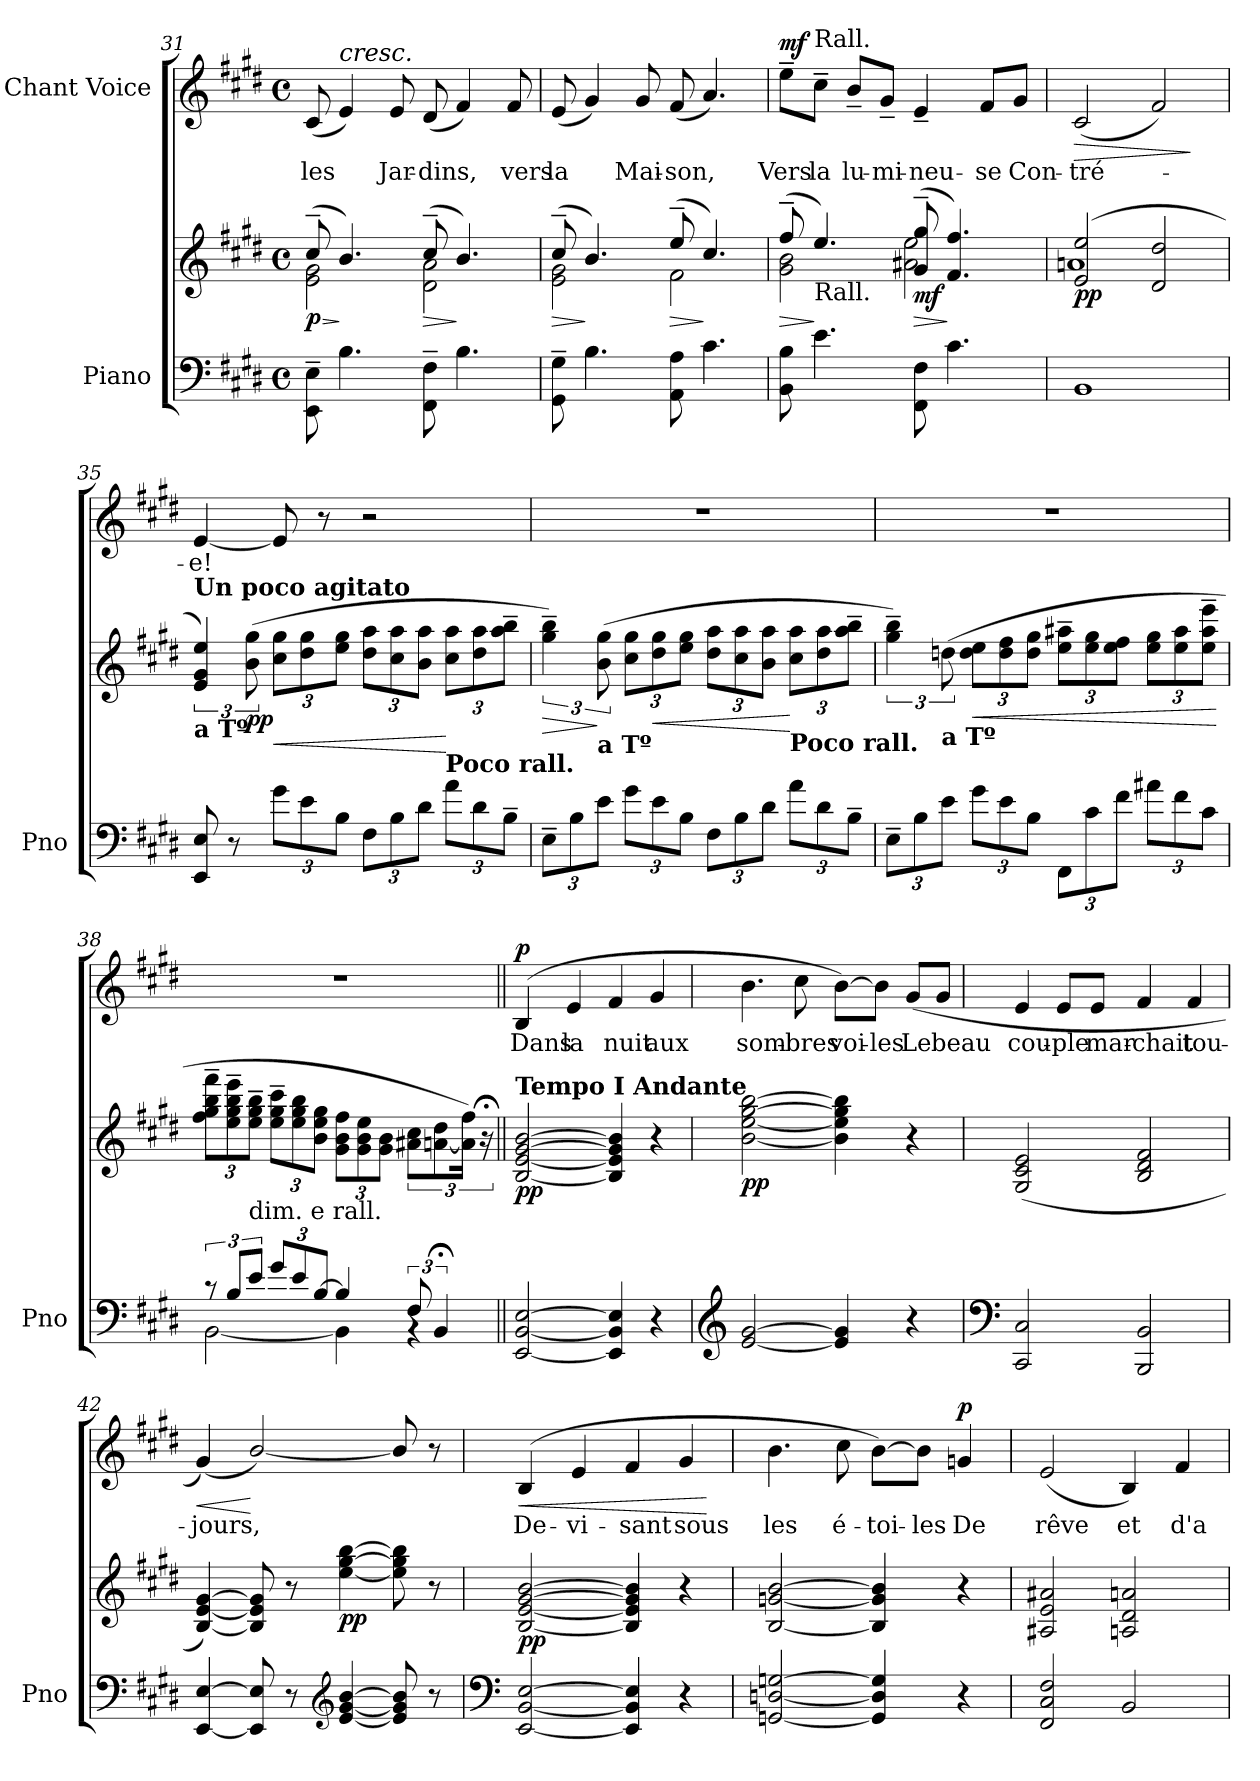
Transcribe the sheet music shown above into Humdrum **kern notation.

**kern	**kern	**dynam	**kern	**text	**dynam
*part2	*part2	*part2	*part1	*part1	*part1
*staff3	*staff2	*staff2/3	*staff1	*staff1	*staff1
*I"Piano	*	*	*I"Chant Voice	*	*
*I'Pno	*	*	*	*	*
!!LO:LB:g=z
*clefF4	*clefG2	*	*clefG2	*	*
*k[f#c#g#d#]	*k[f#c#g#d#]	*	*k[f#c#g#d#]	*	*
*M4/4	*M4/4	*	*M4/4	*	*
*met(c)	*met(c)	*	*met(c)	*	*
=31	=31	=31	=31	=31	=31
!	!LO:TX:b:i:t=cresc.	!	!	!	!
!	!	!LO:HP:b	!	!LO:LY:b	!
*	*^	*	*	*	*
!	!	!	!LO:DY:n=1:b	!	!	!
8EE\~ 8E\~	(>8cc#~/	2e\ 2g#\	> p	(<8c#/	les	.
!	!	!	!	!LO:TX:a:i:t=cresc.	!	!
4.B\	4.b/)	.	]	4e/)	.	.
!	!	!	!	!	!LO:LY:b	!
.	.	.	.	8e/	Jar-	.
!	!	!	!LO:HP:b	!	!LO:LY:b	!
8FF#\~ 8F#\~	(>8cc#~/	2d#\ 2a\	>	(<8d#/	-dins,	.
4.B\	4.b/)	.	]	4f#/)	.	.
!	!	!	!	!	!LO:LY:b	!
.	.	.	.	8f#/	vers	.
=32	=32	=32	=32	=32	=32	=32
!	!	!	!LO:HP:b	!	!LO:LY:b	!
8GG#\~ 8G#\~	(>8cc#~/	2e\ 2g#\	>	(<8e/	la	.
4.B\	4.b/)	.	]	4g#/)	.	.
!	!	!	!	!	!LO:LY:b	!
.	.	.	.	8g#/	Mai-	.
!	!	!	!LO:HP:b	!	!LO:LY:b	!
8AA\ 8A\	(>8ee~/	2f#\	>	(>8f#/	-son,	.
4.c#\	4.cc#/)	.	]	4.a/)	.	.
=33	=33	=33	=33	=33	=33	=33
!	!	!	!LO:HP:b	!	!LO:LY:b	!LO:DY:a
8BB\ 8B\	(>8ff#~/	2g#\ 2b\	>	8ee~\L	Vers	mf
*	*	*	*	*MM90	*	*
!	!	!	!	!LO:TX:a:t=Rall.	!	!
!	!LO:TX:b:t=Rall.	!	!	!	!	!
!	!	!	!	!	!LO:LY:b	!
4.e\	4.ee/)	.	]	8cc#~\J	la	.
!	!	!	!	!	!LO:LY:b	!
.	.	.	.	8b~/L	lu-	.
!	!	!	!	!	!LO:LY:b	!
.	.	.	.	8g#~/J	-mi-	.
*	*	*	*	*MM87	*	*
!	!	!	!LO:HP:b	!	!LO:LY:b	!
!	!	!	!LO:DY:n=1:b	!	!	!
8FF#\ 8F#\	(>8g#/~ 8gg#/~	2a#X\ 2ee\	> mf	4e~/	-neu-	.
4.c#\	4.f#/ 4.ff#/)	.	]	.	.	.
!	!	!	!	!	!LO:LY:b	!
.	.	.	.	8f#/L	-se	.
!	!	!	!	!	!LO:LY:b	!
.	.	.	.	8g#/J	Con-	.
=34	=34	=34	=34	=34	=34	=34
*	*	*	*	*MM84	*	*
!	!	!	!LO:DY:b	!	!LO:LY:b	!LO:HP:b
1BB	(>2e/ 2ee/	1an	pp	(<2c#/	-tré-	>
*	*	*	*	*MM80	*	*
.	2d#/ 2dd#/	.	.	2f#/)	.	.
*	*v	*v	*	*	*	*
.	.	.	.	.	]
!!LO:LB:g=z
=35	=35	=35	=35	=35	=35
!	!	!	!LO:TX:a:B:t=a Tempo	!	!
!	!LO:TX:a:B:t=Un poco agitato	!	!	!	!
!	!LO:TX:b:B:t=a Tº	!	!	!	!
!	!	!	!	!LO:LY:b	!
*	*	*	*^	*	*
8EE/ 8E/	6e/ 6g#/ 6ee/)	.	[4e/	2.ryy	-e!	.
8r	.	.	.	.	.	.
!	!	!LO:DY:b	!	!	!	!
.	(>12b\ 12gg#\	pp	.	.	.	.
*Xbrackettup	*Xbrackettup	*	*	*	*	*
!	!	!LO:HP:b	!	!	!	!
12g#\L	12cc#\ 12gg#\L	<	8e/]	.	.	.
12e\	12dd#\ 12gg#\	.	.	.	.	.
.	.	.	8r	.	.	.
12B\J	12ee\ 12gg#\J	.	.	.	.	.
12F#\L	12dd#\ 12aa\L	.	2r	.	.	.
12B\	12cc#\ 12aa\	.	.	.	.	.
12d#\J	12b\ 12aa\J	.	.	.	.	.
*	*	*	*MM84	*	*	*
!	!LO:TX:b:B:t=Poco rall.	!	!	!	!	!
12a\L	12cc#\ 12aa\L	[	.	4ryy	.	.
12d#\	12dd#\ 12aa\	.	.	.	.	.
12B~\J	12aa\~ 12bb\~J	.	.	.	.	.
*	*	*	*v	*v	*	*
=36	=36	=36	=36	=36	=36
*brackettup	*brackettup	*	*	*	*
*	*	*	*^	*	*
!	!	!LO:HP:b	!	!	!	!
*	*	*	*	*^	*	*
12E~\L	6gg#\~ 6bb\~)	>	1r	6ryy	2.ryy	.	.
12B\	.	.	.	.	.	.	.
*	*	*	*MM92	*	*	*	*
!	!LO:TX:b:B:t=a Tº	!	!	!	!	!	!
12e\J	(>12b\ 12gg#\	]	.	3%2ryy	.	.	.
12g#\L	12cc#\ 12gg#\L	.	.	.	.	.	.
!	!	!LO:HP:b	!	!	!	!	!
12e\	12dd#\ 12gg#\	<	.	.	.	.	.
12B\J	12ee\ 12gg#\J	.	.	.	.	.	.
12F#\L	12dd#\ 12aa\L	.	.	.	.	.	.
12B\	12cc#\ 12aa\	.	.	.	.	.	.
12d#\J	12b\ 12aa\J	.	.	.	.	.	.
*	*	*	*MM84	*	*	*	*
!	!LO:TX:b:B:t=Poco rall.	!	!	!	!	!	!
12a\L	12cc#\ 12aa\L	[	.	.	4ryy	.	.
12d#\	12dd#\ 12aa\	.	.	6ryy	.	.	.
12B~\J	12aa\~ 12bb\~J	.	.	.	.	.	.
*	*	*	*	*v	*v	*	*
=37	=37	=37	=37	=37	=37	=37
12E~\L	6gg#\~ 6bb\~)	.	1r	6ryy	.	.
12B\	.	.	.	.	.	.
*	*	*	*MM92	*	*	*
!	!LO:TX:b:B:t=a Tº	!	!	!	!	!
12e\J	(>12ddn\	.	.	3%2ryy	.	.
!	!	!LO:HP:b	!	!	!	!
12g#\L	12dd\ 12ee\L	<	.	.	.	.
12e\	12dd\ 12ff#\	.	.	.	.	.
12B\J	12dd\ 12gg#\J	.	.	.	.	.
12FF#\L	12ee\~ 12aa#X\~L	.	.	.	.	.
12c#\	12ee\ 12gg#\	.	.	.	.	.
12f#\J	12ee\ 12ff#\J	.	.	.	.	.
12a#X\L	12ee\ 12gg#\L	.	.	.	.	.
12f#\	12ee\ 12aa#\	.	.	6ryy	.	.
12c#\J	12ee\~ 12aa#\~ 12eee\~J	.	.	.	.	.
.	.	[	.	.	.	.
*	*	*	*v	*v	*	*
!!LO:LB:g=z
=38	=38	=38	=38	=38	=38
*^	*	*	*	*	*
*	*	*Xbrackettup	*	*	*	*
*	*	*	*	*^	*	*
!	!	!	!LO:DY:b	!	!	!	!
!	!	!	!LO:DY:n=1:b	!	!	!	!
*	*	*	*	*^	*^	*	*
12r	[2BB\	12ff#\~ 12gg#\~ 12bb\~ 12fff#\~L	other-dynamics f	1r	4ryy	3..ryy	3%2ryy	.	.
12B/L	.	12ee\~ 12gg#\~ 12bb\~ 12eee\~	.	.	.	.	.	.	.
!	!	!LO:TX:b:t=dim.  e  rall.	!	!	!	!	!	!	!
12e/J	.	12ee\~ 12gg#\~ 12bb\~J	.	.	.	.	.	.	.
*Xbrackettup	*	*brackettup	*	*	*	*	*	*	*
*	*	*	*	*MM84	*	*	*	*	*
12g#/L	.	12ee\~ 12gg#\~ 12ccc#\~L	.	.	2.ryy	.	.	.	.
12e/	.	12ee\ 12gg#\ 12bb\	.	.	.	.	.	.	.
[12B/J	.	12b\ 12ee\ 12gg#\J	.	.	.	.	.	.	.
4B/]	4BB\]	12g#\ 12b\ 12ff#\L	.	.	.	.	.	.	.
*	*	*	*	*MM76	*	*	*	*	*
.	.	12g#\ 12b\ 12ee\	.	.	.	3ryy	.	.	.
.	.	12g#\ 12b\J	.	.	.	.	6ryy	.	.
*brackettup	*	*	*	*	*	*	*	*	*
12F#/	4rBB	12a#X\ 12cc#\L	.	.	.	.	.	.	.
*	*	*	*	*MM70	*	*	*	*	*
6BB;</	.	[12an\ 12dd#\	.	.	.	.	6ryy	.	.
.	.	24a\] 24ff#\Jk)	.	.	.	12ryy	.	.	.
.	.	24r;<	.	.	.	.	.	.	.
*v	*v	*	*	*	*	*	*	*	*
=39||	=39||	=39||	=39||	=39||	=39||	=39||	=39||	=39||
!	!	!	!LO:TX:a:B:t=Tempo I Andante	!	!	!	!	!
!	!LO:TX:a:B:t=Tempo I Andante	!	!	!	!	!	!	!
!	!	!LO:DY:b	!	!	!	!	!LO:LY:b	!LO:DY:a
*	*	*	*v	*v	*v	*v	*	*
[2EE/ [2BB/ [2E/	[2B/ [2e/ [2g#/ [2b/	pp	(>4B/	Dans	p
!	!	!	!	!LO:LY:b	!
.	.	.	4e/	la	.
!	!	!	!	!LO:LY:b	!
4EE/] 4BB/] 4E/]	4B/] 4e/] 4g#/] 4b/]	.	4f#/	nuit	.
!	!	!	!	!LO:LY:b	!
4r	4r	.	4g#/	aux	.
=40	=40	=40	=40	=40	=40
*clefG2	*	*	*	*	*
!	!	!LO:DY:b	!	!LO:LY:b	!
[2e/ [2g#/	[2b\ [2ee\ [2gg#\ [2bb\	pp	4.b\	som-	.
!	!	!	!	!LO:LY:b	!
.	.	.	8cc#\	-bres	.
!	!	!	!	!LO:LY:b	!
4e/] 4g#/]	4b\] 4ee\] 4gg#\] 4bb\]	.	[8b\L)	voi-	.
!	!	!	!	!LO:LY:b	!
.	.	.	8b\J]	-les	.
!	!	!	!	!LO:LY:b	!
4r	4r	.	(>8g#/L	Le	.
!	!	!	!	!LO:LY:b	!
.	.	.	8g#/J	beau	.
!!LO:PB:g=z
=41	=41	=41	=41	=41	=41
*clefF4	*	*	*	*	*
!	!	!	!	!LO:LY:b	!
2CC#/ 2C#/	(>2G#/ 2c#/ 2e/	.	4e/	cou-	.
!	!	!	!	!LO:LY:b	!
.	.	.	8e/L	-ple	.
!	!	!	!	!LO:LY:b	!
.	.	.	8e/J	mar-	.
!	!	!	!	!LO:LY:b	!
2BBB/ 2BB/	2B/ 2d#/ 2f#/	.	4f#/	-chait	.
!	!	!	!	!LO:LY:b	!
.	.	.	4f#/	tou-	.
=42	=42	=42	=42	=42	=42
!	!	!	!	!LO:LY:b	!LO:HP:b
[4EE/ [4E/	[4B/ [4e/ [4g#/)	.	(<4g#/)	-jours,	<
8EE/] 8E/]	8B/] 8e/] 8g#/]	.	[2b/)	.	[
8r	8r	.	.	.	.
*clefG2	*	*	*	*	*
!	!	!LO:DY:b	!	!	!
[4e/ [4g#/ [4b/	[4ee\ [4gg#\ [4bb\	pp	.	.	.
8e/] 8g#/] 8b/]	8ee\] 8gg#\] 8bb\]	.	8b/]	.	.
8r	8r	.	8r	.	.
=43	=43	=43	=43	=43	=43
*clefF4	*	*	*	*	*
!	!	!LO:DY:b	!	!LO:LY:b	!LO:HP:b
[2EE/ [2BB/ [2E/	[2B/ [2e/ [2g#/ [2b/	pp	(>4B/	De-	<
!	!	!	!	!LO:LY:b	!
.	.	.	4e/	-vi-	.
!	!	!	!	!LO:LY:b	!
4EE/] 4BB/] 4E/]	4B/] 4e/] 4g#/] 4b/]	.	4f#/	-sant	.
!	!	!	!	!LO:LY:b	!
4r	4r	.	4g#/	sous	.
.	.	.	.	.	[
=44	=44	=44	=44	=44	=44
!	!	!	!	!LO:LY:b	!
[2GGn/ [2Dn/ [2Gn/	[2B/ [2gn/ [2b/	.	4.b\	les	.
!	!	!	!	!LO:LY:b	!
.	.	.	8cc#\	é-	.
!	!	!	!	!LO:LY:b	!
4GG/] 4D/] 4G/]	4B/] 4g/] 4b/]	.	[8b\L)	-toi-	.
!	!	!	!	!LO:LY:b	!
.	.	.	8b\J]	-les	.
!	!	!	!	!LO:LY:b	!LO:DY:a
4r	4r	.	4gn/	De	p
!!LO:LB:g=z
=45	=45	=45	=45	=45	=45
!	!	!	!	!LO:LY:b	!
2FF#/ 2C#/ 2F#/	2A#X/ 2e/ 2a#X/	.	(<2e/	rêve	.
!	!	!	!	!LO:LY:b	!
2BB/	2An/ 2d#/ 2an/	.	4B/)	et	.
!	!	!	!	!LO:LY:b	!
.	.	.	4f#/	d'a-	.
=	=	=	=	=	=
*-	*-	*-	*-	*-	*-
